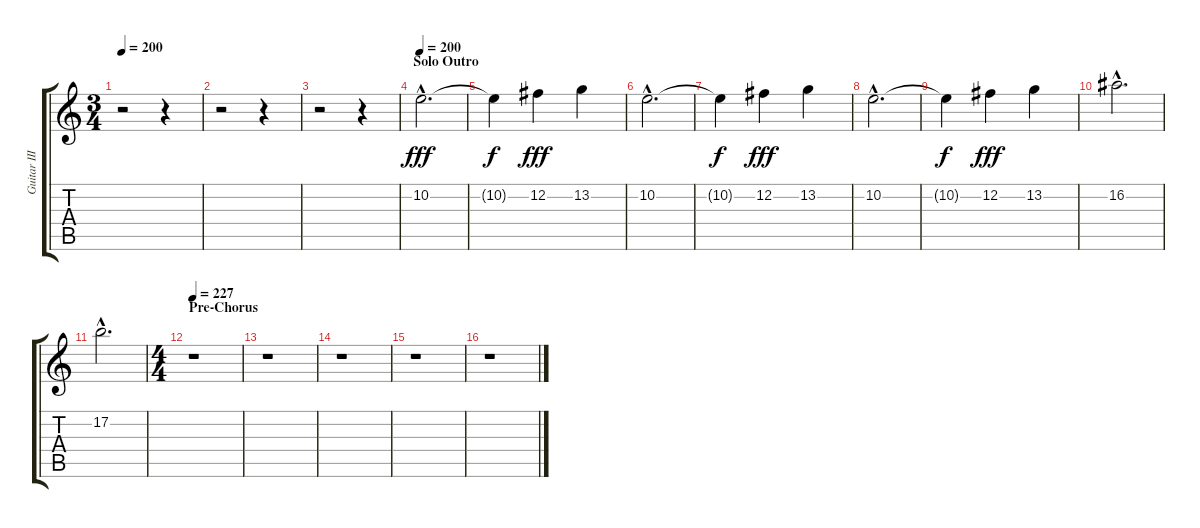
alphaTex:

\track ("Guitar III" "Guitar III") {instrument distortionguitar}
\staff {score tabs}
\tuning (B3 Gb3 D3 A2 E2 B1) {hide}
\ts (3 4)
\tempo 200
\clef g2
\ks c
r.2{dy f} r.4 |
r.2 r.4 |
r.2 r.4 |
\section ("" "Solo Outro")
\tempo 200
10.2{hac}.2{d dy fff} |
10.2{t}.4{dy f} 12.2.4{dy fff} 13.2.4 |
10.2{hac}.2{d} |
10.2{t}.4{dy f} 12.2.4{dy fff} 13.2.4 |
10.2{hac}.2{d} |
10.2{t}.4{dy f} 12.2.4{dy fff} 13.2.4 |
16.2{hac}.2{d} |
17.2{hac}.2{d} |
\ts (4 4)
\section ("" "Pre-Chorus")
\tempo 227
r.1 |
r.1 |
r.1 |
r.1 |
r.1
